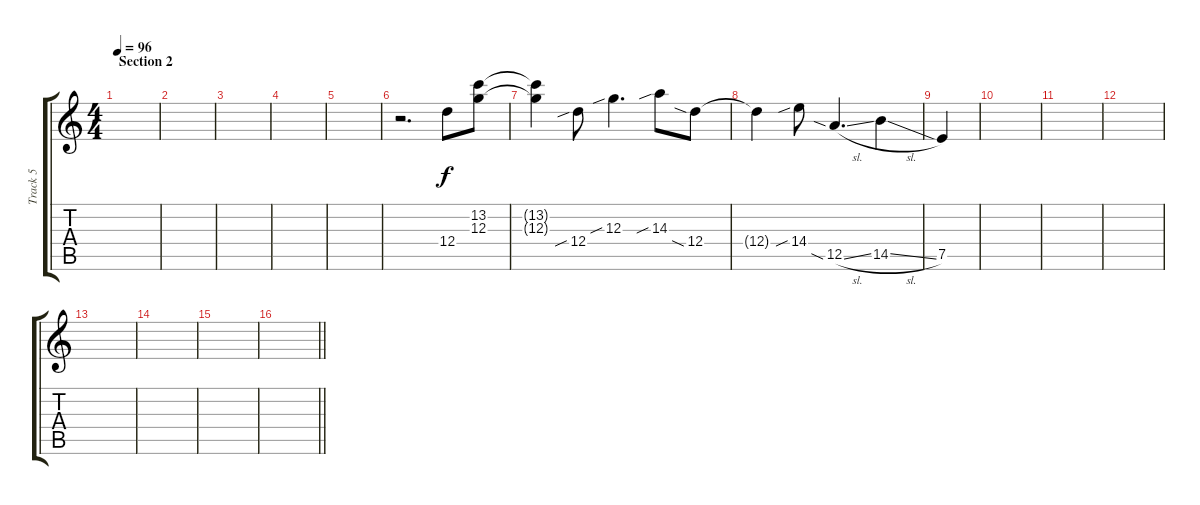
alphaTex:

\track ("Track 5" "Track 5") {instrument overdrivenguitar}
\staff {score tabs}
\tuning (E4 B3 G3 D3 A2 D2) {hide}
\ts (4 4)
\section ("" "Section 2")
\tempo 96
\clef g2
\ks c
|
|
|
|
|
r.2{d} 12.4.8 (13.2 12.3).8 |
(13.2{t} 12.3{t}).4 12.4{sib}.8 12.3{sib}.4{d} 14.3{sib}.8 12.4{sia}.8 |
12.4{t}.4 14.4{sib}.8 12.5{sia sl}.4{d} 14.5{sl}.4 |
7.5.4 |
|
|
|
|
|
|
\barLineRight lightlight
